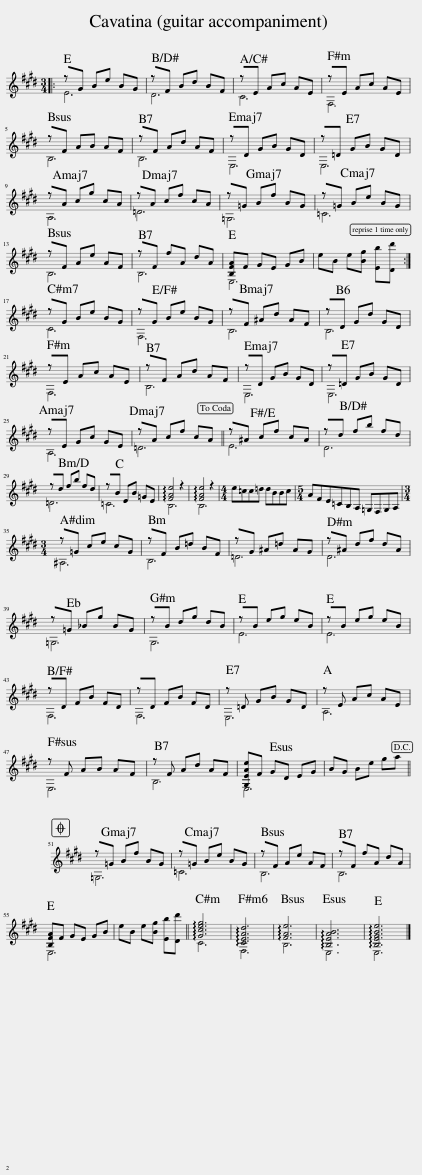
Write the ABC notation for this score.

X:1
%%score ( 1 2 )
L:1/8
M:3/4
I:linebreak $
K:E
V:1 treble
V:2 treble
V:1
|: z G Be BG | z F Bd BF | z E Ac AE | z E Ac AE |$ z F AB AF | %5
 z F Ad AF | z D GB GD | z =D GB GD |$ z A cg cA | z A cf cA | %10
 z =G Bf BG | z =G Be BG |$ z F Ae AF | z F fA dA | [B,FA]F GE GB | %15
 eB e[Bg] [Eb][Dd'] :|$ z G Be BG | z G Be BG | z F ^Ad AF | z D Gd GD |$ %20
 z E Ac AE | z F Ad AF | z D GB GD | z =D GB GD |$ z E Gc GE | %25
 z A cf cA!dacoda! || z ^A cf cA | z d fb fd |$ z d fb fd | z B EB =GE | %30
 !arpeggio![FAe]4 z2 | !arpeggio![FAe]4 z2 |[M:4/4] e=cc=d dBBc |[M:5/4] AFE=CB,A, =G,F,G,A, |$[M:3/4] z =G ce cG | %35
 z F B=d BF | z G ^A=d AG | z ^A df dA |$ z =G _Bg BG | z B dg dB | %40
 z B eg eB | z B eg eB |$ z D FB FD | z D FB FD | z =D GB GD | %45
 z E Ac AE |$ z F AB AF | z F Ad AF | [G,EAe]F GD EG | BG Be ga!D.C.! ||$ %50
O z =G Bf BG | z =G Be BG | z F Ae AF | z F fA dA |$ [B,FA]F GE GB | %55
 eB e[Bg] [Eb][Dd'] || !arpeggio![Gceg]6 | !arpeggio![CEAd]6 | !arpeggio![FAe]6 | !arpeggio![B,EAB]6 | %60
 !arpeggio![B,EGBe]6 |] %61
V:2
|: E6 | D6 | C6 | F,6 |$ B,6 | %5
 B,6 | E,6 | E,6 |$ A,6 | =D6 | %10
 =G,6 | =C6 |$ B,6 | B,6 | E,6 | %15
 x6 :|$ C6 | F,6 | B,6 | B,6 |$ %20
 F,6 | B,6 | E,6 | E,6 |$ A,6 | %25
 =D6 || E6 | D6 |$ =D6 | =C6 | %30
 B,6 | B,6 |[M:4/4] x8 |[M:5/4] x10 |$[M:3/4] ^A,6 | %35
 B,6 | =D6 | D6 |$ =G,6 | G,6 | %40
 E6 | E6 |$ F,6 | F,6 | E,6 | %45
 A,6 |$ E,6 | B,6 | E,6 | x6 ||$ %50
 =G,6 | =C6 | B,6 | B,6 |$ E,6 | %55
 x6 || C6 | F,6 | B,6 | E,6 | %60
 E,6 |] %61
